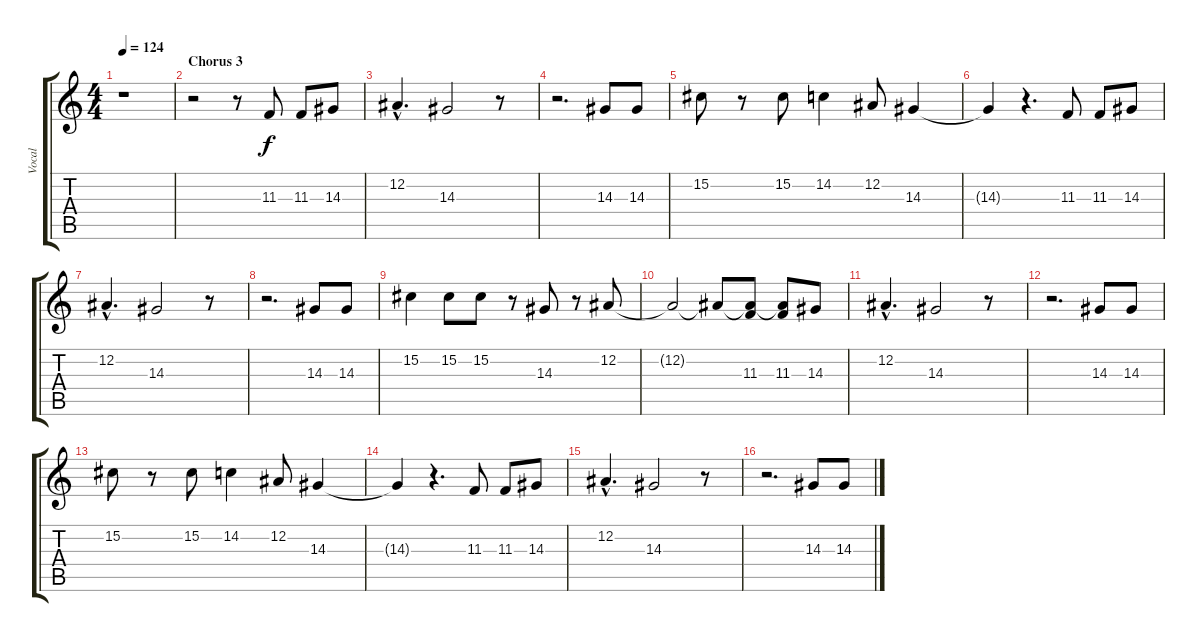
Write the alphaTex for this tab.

\track ("Vocal" "Vocal") {instrument viola}
\staff {score tabs}
\tuning (Eb4 Bb3 Gb3 Db3 Ab2 Eb2) {hide}
\ts (4 4)
\tempo 124
\clef g2
\ks c
r.1{dy f} |
\section ("" "Chorus 3")
r.2 r.8 11.3.8 11.3.8 14.3.8 |
12.2{hac}.4{d} 14.3.2 r.8 |
r.2{d} 14.3.8 14.3.8 |
15.2.8 r.8 15.2.8 14.2.4 12.2.8 14.3.4 |
14.3{t}.4 r.4{d} 11.3.8 11.3.8 14.3.8 |
12.2{hac}.4{d} 14.3.2 r.8 |
r.2{d} 14.3.8 14.3.8 |
15.2.4 15.2.8 15.2.8 r.8 14.3.8 r.8 12.2.8 |
12.2{t}.2 12.2{t}.8 (12.2{t} 11.3).8 (12.2{t} 11.3).8 14.3.8 |
12.2{hac}.4{d} 14.3.2 r.8 |
r.2{d} 14.3.8 14.3.8 |
15.2.8 r.8 15.2.8 14.2.4 12.2.8 14.3.4 |
14.3{t}.4 r.4{d} 11.3.8 11.3.8 14.3.8 |
12.2{hac}.4{d} 14.3.2 r.8 |
r.2{d} 14.3.8 14.3.8
